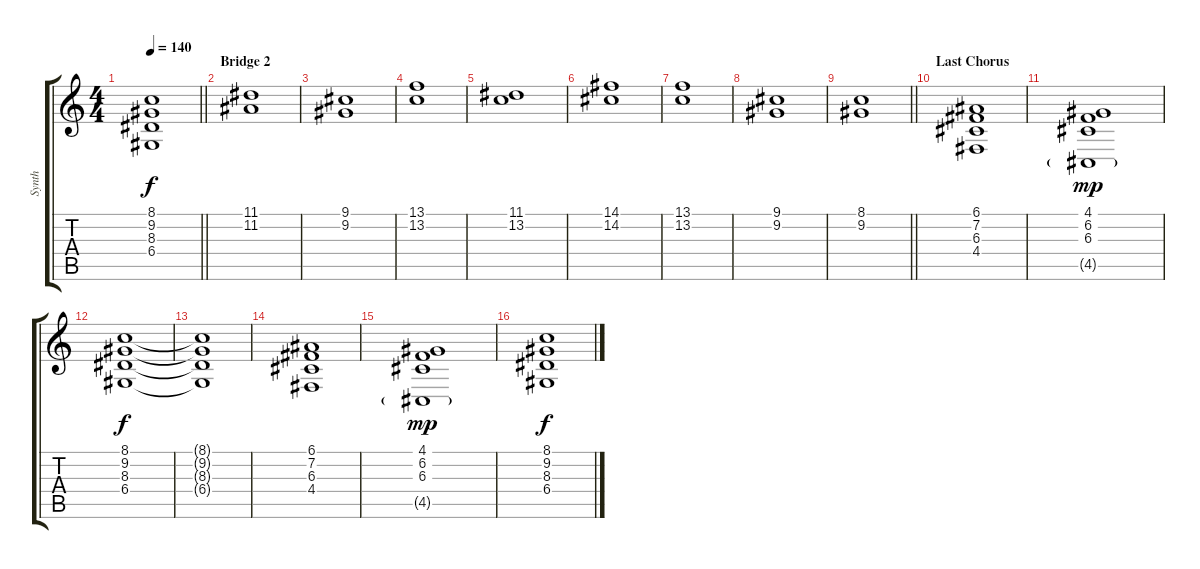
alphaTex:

\track ("Synth" "Synth") {instrument synthstrings1}
\staff {score tabs}
\tuning (E4 B3 G3 D3 A2 E2) {hide}
\ts (4 4)
\tempo 140
\clef g2
\barLineRight lightlight
\ks c
(8.1{t} 9.2{t} 8.3{t} 6.4{t}).1{dy f} |
\section ("" "Bridge 2")
(11.1 11.2).1{volume 8 instrument electricguitarjazz} |
(9.1 9.2).1 |
(13.1 13.2).1 |
(11.1 13.2).1 |
(14.1 14.2).1 |
(13.1 13.2).1 |
(9.1 9.2).1 |
\barLineRight lightlight
(8.1 9.2).1 |
\section ("" "Last Chorus")
(6.1 7.2 6.3 4.4).1{volume 13 instrument synthstrings1} |
(4.1 6.2 6.3 4.5{g}).1{dy mp} |
(8.1 9.2 8.3 6.4).1{dy f} |
(8.1{t} 9.2{t} 8.3{t} 6.4{t}).1 |
(6.1 7.2 6.3 4.4).1 |
(4.1 6.2 6.3 4.5{g}).1{dy mp} |
(8.1 9.2 8.3 6.4).1{dy f}
